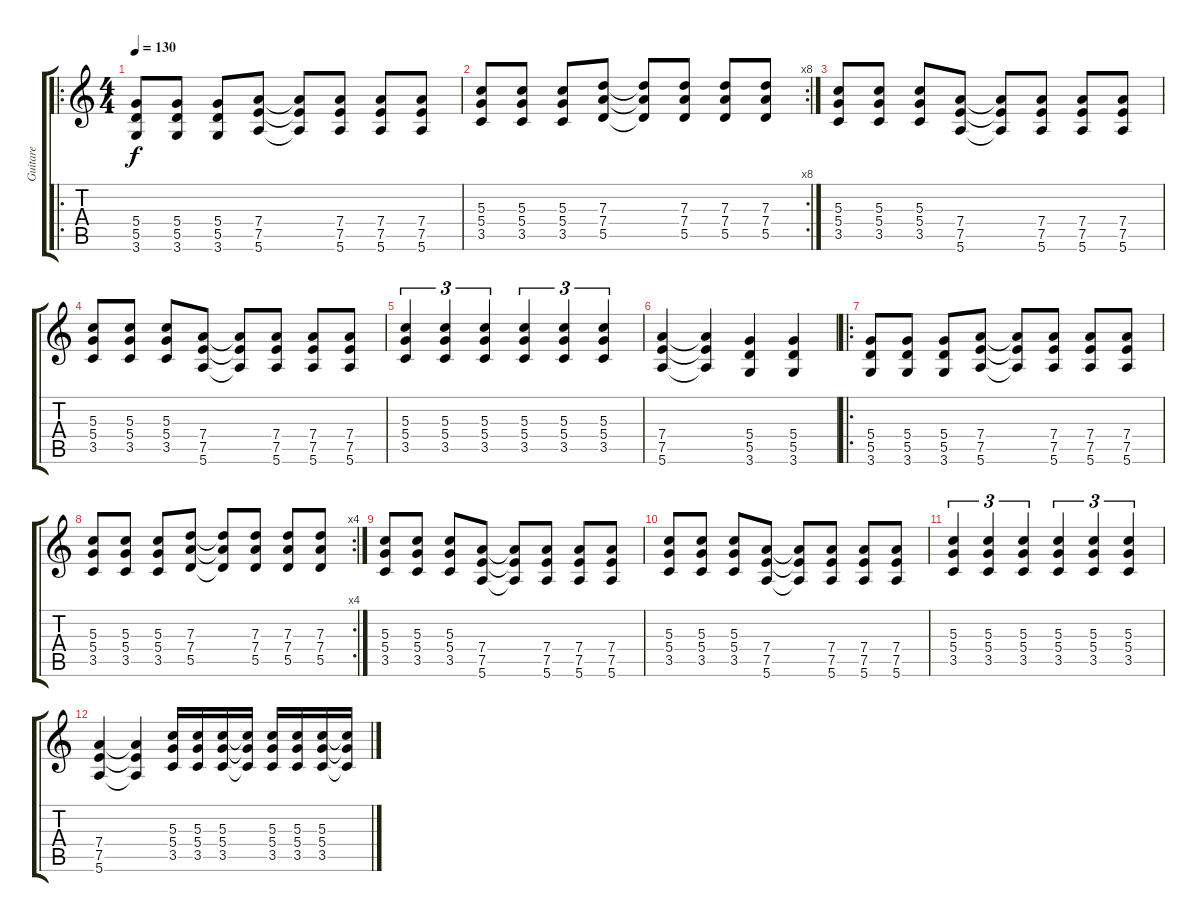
\track ("Guitare" "Guitare") {instrument distortionguitar}
\staff {score tabs}
\tuning (E4 B3 G3 D3 A2 E2) {hide}
\ro
\ts (4 4)
\tempo 130
\clef g2
\ks c
(5.4 5.5 3.6).8{dy f instrument distortionguitar} (5.4 5.5 3.6).8 (5.4 5.5 3.6).8 (7.4 7.5 5.6).8 (7.4{t} 7.5{t} 5.6{t}).8 (7.4 7.5 5.6).8 (7.4 7.5 5.6).8 (7.4 7.5 5.6).8 |
\rc 8
(5.3 5.4 3.5).8 (5.3 5.4 3.5).8 (5.3 5.4 3.5).8 (7.3 7.4 5.5).8 (7.3{t} 7.4{t} 5.5{t}).8 (7.3 7.4 5.5).8 (7.3 7.4 5.5).8 (7.3 7.4 5.5).8 |
(5.3 5.4 3.5).8 (5.3 5.4 3.5).8 (5.3 5.4 3.5).8 (7.4 7.5 5.6).8 (7.4{t} 7.5{t} 5.6{t}).8 (7.4 7.5 5.6).8 (7.4 7.5 5.6).8 (7.4 7.5 5.6).8 |
(5.3 5.4 3.5).8 (5.3 5.4 3.5).8 (5.3 5.4 3.5).8 (7.4 7.5 5.6).8 (7.4{t} 7.5{t} 5.6{t}).8 (7.4 7.5 5.6).8 (7.4 7.5 5.6).8 (7.4 7.5 5.6).8 |
(5.3 5.4 3.5).4{tu (3 2)} (5.3 5.4 3.5).4{tu (3 2)} (5.3 5.4 3.5).4{tu (3 2)} (5.3 5.4 3.5).4{tu (3 2)} (5.3 5.4 3.5).4{tu (3 2)} (5.3 5.4 3.5).4{tu (3 2)} |
(7.4 7.5 5.6).4 (7.4{t} 7.5{t} 5.6{t}).4 (5.4 5.5 3.6).4 (5.4 5.5 3.6).4 |
\ro
(5.4 5.5 3.6).8 (5.4 5.5 3.6).8 (5.4 5.5 3.6).8 (7.4 7.5 5.6).8 (7.4{t} 7.5{t} 5.6{t}).8 (7.4 7.5 5.6).8 (7.4 7.5 5.6).8 (7.4 7.5 5.6).8 |
\rc 4
(5.3 5.4 3.5).8 (5.3 5.4 3.5).8 (5.3 5.4 3.5).8 (7.3 7.4 5.5).8 (7.3{t} 7.4{t} 5.5{t}).8 (7.3 7.4 5.5).8 (7.3 7.4 5.5).8 (7.3 7.4 5.5).8 |
(5.3 5.4 3.5).8 (5.3 5.4 3.5).8 (5.3 5.4 3.5).8 (7.4 7.5 5.6).8 (7.4{t} 7.5{t} 5.6{t}).8 (7.4 7.5 5.6).8 (7.4 7.5 5.6).8 (7.4 7.5 5.6).8 |
(5.3 5.4 3.5).8 (5.3 5.4 3.5).8 (5.3 5.4 3.5).8 (7.4 7.5 5.6).8 (7.4{t} 7.5{t} 5.6{t}).8 (7.4 7.5 5.6).8 (7.4 7.5 5.6).8 (7.4 7.5 5.6).8 |
(5.3 5.4 3.5).4{tu (3 2)} (5.3 5.4 3.5).4{tu (3 2)} (5.3 5.4 3.5).4{tu (3 2)} (5.3 5.4 3.5).4{tu (3 2)} (5.3 5.4 3.5).4{tu (3 2)} (5.3 5.4 3.5).4{tu (3 2)} |
(7.4 7.5 5.6).4 (7.4{t} 7.5{t} 5.6{t}).4 (5.3 5.4 3.5).16 (5.3 5.4 3.5).16 (5.3 5.4 3.5).16 (5.3{t} 5.4{t} 3.5{t}).16 (5.3 5.4 3.5).16 (5.3 5.4 3.5).16 (5.3 5.4 3.5).16 (5.3{t} 5.4{t} 3.5{t}).16
